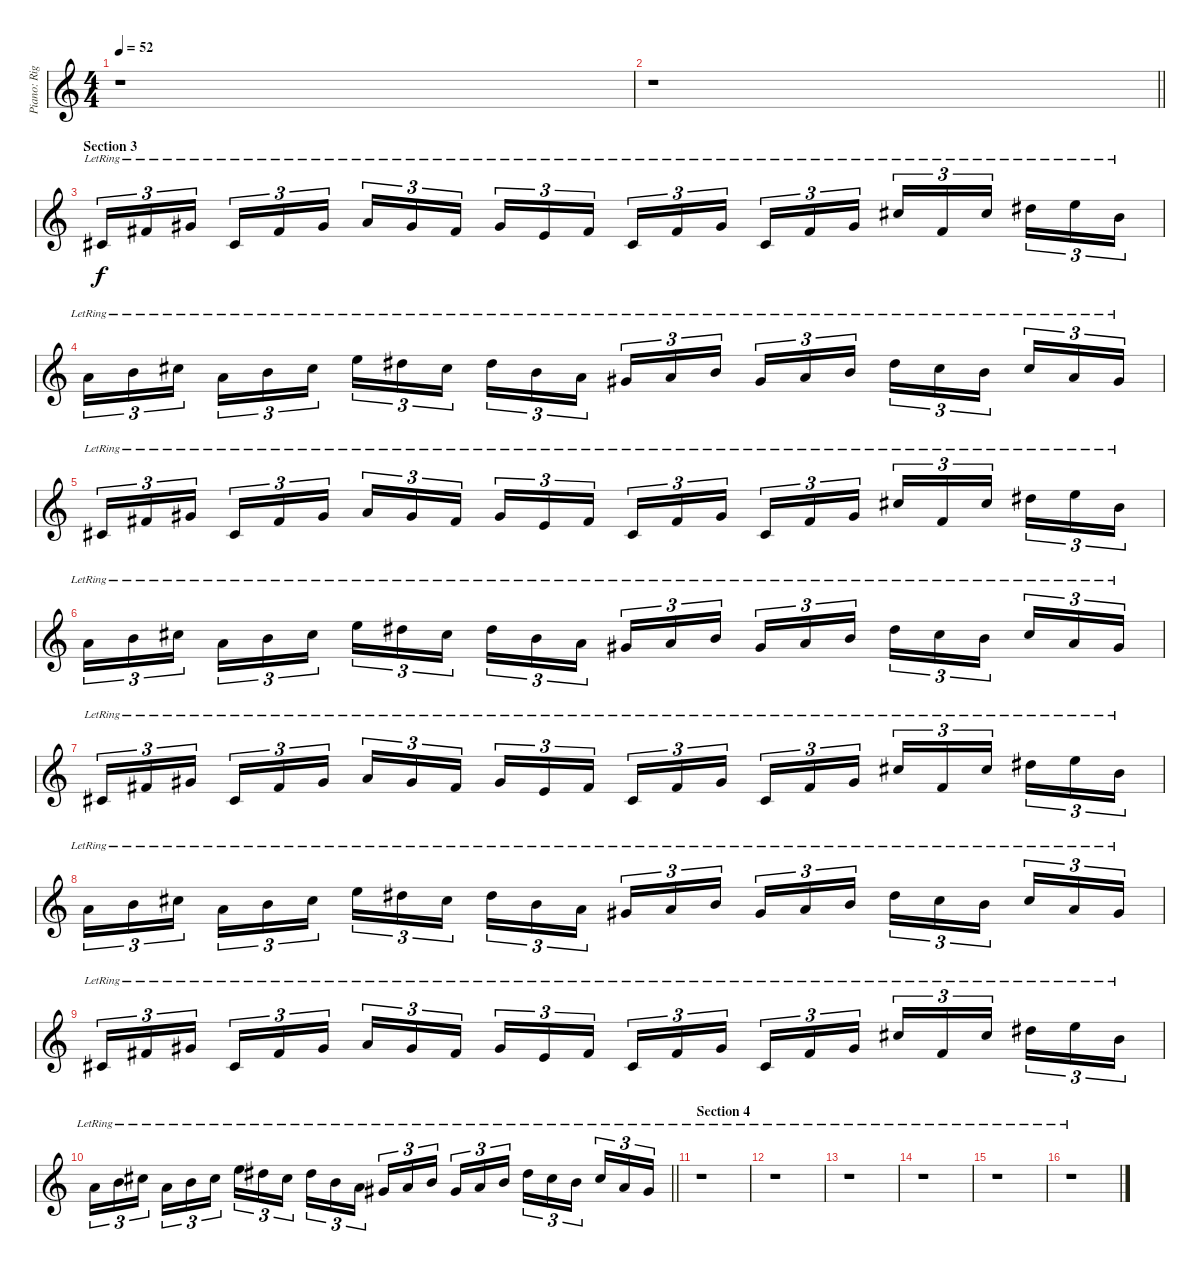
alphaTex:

\track ("Piano: Right Hand" "Piano: Rig") {instrument acousticgrandpiano}
\staff {score}
\tuning (E4 B3 G3 D3 A2 E2) {hide}
\ts (4 4)
\tempo 52
\clef g2
\ks c
r.1{dy f} |
\barLineRight lightlight
r.1 |
\section ("" "Section 3")
11.4{lr}.16{tu (3 2)} 11.3{lr}.16{tu (3 2)} 9.2{lr}.16{tu (3 2) beam splitsecondary} 11.4{lr}.16{tu (3 2)} 11.3{lr}.16{tu (3 2)} 9.2{lr}.16{tu (3 2)} 5.1{lr}.16{tu (3 2)} 9.2{lr}.16{tu (3 2)} 2.1{lr}.16{tu (3 2) beam splitsecondary} 9.2{lr}.16{tu (3 2)} 9.3{lr}.16{tu (3 2)} 2.1{lr}.16{tu (3 2)} 11.4{lr}.16{tu (3 2)} 11.3{lr}.16{tu (3 2)} 9.2{lr}.16{tu (3 2) beam splitsecondary} 11.4{lr}.16{tu (3 2)} 11.3{lr}.16{tu (3 2)} 9.2{lr}.16{tu (3 2)} 9.1{lr}.16{tu (3 2)} 11.3{lr}.16{tu (3 2)} 9.1{lr}.16{tu (3 2) beam splitsecondary} 11.1{lr}.16{tu (3 2)} 12.1{lr}.16{tu (3 2)} 12.2{lr}.16{tu (3 2)} |
19.4{lr}.16{tu (3 2)} 16.3{lr}.16{tu (3 2)} 14.2{lr}.16{tu (3 2) beam splitsecondary} 19.4{lr}.16{tu (3 2)} 16.3{lr}.16{tu (3 2)} 14.2{lr}.16{tu (3 2)} 12.1{lr}.16{tu (3 2)} 11.1{lr}.16{tu (3 2)} 14.2{lr}.16{tu (3 2) beam splitsecondary} 11.1{lr}.16{tu (3 2)} 16.3{lr}.16{tu (3 2)} 19.4{lr}.16{tu (3 2)} 18.4{lr}.16{tu (3 2)} 14.3{lr}.16{tu (3 2)} 12.2{lr}.16{tu (3 2) beam splitsecondary} 18.4{lr}.16{tu (3 2)} 14.3{lr}.16{tu (3 2)} 12.2{lr}.16{tu (3 2)} 11.1{lr}.16{tu (3 2)} 14.2{lr}.16{tu (3 2)} 16.3{lr}.16{tu (3 2) beam splitsecondary} 14.2{lr}.16{tu (3 2)} 19.4{lr}.16{tu (3 2)} 18.4{lr}.16{tu (3 2)} |
11.4{lr}.16{tu (3 2)} 11.3{lr}.16{tu (3 2)} 9.2{lr}.16{tu (3 2) beam splitsecondary} 11.4{lr}.16{tu (3 2)} 11.3{lr}.16{tu (3 2)} 9.2{lr}.16{tu (3 2)} 5.1{lr}.16{tu (3 2)} 9.2{lr}.16{tu (3 2)} 2.1{lr}.16{tu (3 2) beam splitsecondary} 9.2{lr}.16{tu (3 2)} 9.3{lr}.16{tu (3 2)} 2.1{lr}.16{tu (3 2)} 11.4{lr}.16{tu (3 2)} 11.3{lr}.16{tu (3 2)} 9.2{lr}.16{tu (3 2) beam splitsecondary} 11.4{lr}.16{tu (3 2)} 11.3{lr}.16{tu (3 2)} 9.2{lr}.16{tu (3 2)} 9.1{lr}.16{tu (3 2)} 11.3{lr}.16{tu (3 2)} 9.1{lr}.16{tu (3 2) beam splitsecondary} 11.1{lr}.16{tu (3 2)} 12.1{lr}.16{tu (3 2)} 12.2{lr}.16{tu (3 2)} |
19.4{lr}.16{tu (3 2)} 16.3{lr}.16{tu (3 2)} 14.2{lr}.16{tu (3 2) beam splitsecondary} 19.4{lr}.16{tu (3 2)} 16.3{lr}.16{tu (3 2)} 14.2{lr}.16{tu (3 2)} 12.1{lr}.16{tu (3 2)} 11.1{lr}.16{tu (3 2)} 14.2{lr}.16{tu (3 2) beam splitsecondary} 11.1{lr}.16{tu (3 2)} 16.3{lr}.16{tu (3 2)} 19.4{lr}.16{tu (3 2)} 18.4{lr}.16{tu (3 2)} 14.3{lr}.16{tu (3 2)} 12.2{lr}.16{tu (3 2) beam splitsecondary} 18.4{lr}.16{tu (3 2)} 14.3{lr}.16{tu (3 2)} 12.2{lr}.16{tu (3 2)} 11.1{lr}.16{tu (3 2)} 14.2{lr}.16{tu (3 2)} 16.3{lr}.16{tu (3 2) beam splitsecondary} 14.2{lr}.16{tu (3 2)} 19.4{lr}.16{tu (3 2)} 18.4{lr}.16{tu (3 2)} |
11.4{lr}.16{tu (3 2)} 11.3{lr}.16{tu (3 2)} 9.2{lr}.16{tu (3 2) beam splitsecondary} 11.4{lr}.16{tu (3 2)} 11.3{lr}.16{tu (3 2)} 9.2{lr}.16{tu (3 2)} 5.1{lr}.16{tu (3 2)} 9.2{lr}.16{tu (3 2)} 2.1{lr}.16{tu (3 2) beam splitsecondary} 9.2{lr}.16{tu (3 2)} 9.3{lr}.16{tu (3 2)} 2.1{lr}.16{tu (3 2)} 11.4{lr}.16{tu (3 2)} 11.3{lr}.16{tu (3 2)} 9.2{lr}.16{tu (3 2) beam splitsecondary} 11.4{lr}.16{tu (3 2)} 11.3{lr}.16{tu (3 2)} 9.2{lr}.16{tu (3 2)} 9.1{lr}.16{tu (3 2)} 11.3{lr}.16{tu (3 2)} 9.1{lr}.16{tu (3 2) beam splitsecondary} 11.1{lr}.16{tu (3 2)} 12.1{lr}.16{tu (3 2)} 12.2{lr}.16{tu (3 2)} |
19.4{lr}.16{tu (3 2)} 16.3{lr}.16{tu (3 2)} 14.2{lr}.16{tu (3 2) beam splitsecondary} 19.4{lr}.16{tu (3 2)} 16.3{lr}.16{tu (3 2)} 14.2{lr}.16{tu (3 2)} 12.1{lr}.16{tu (3 2)} 11.1{lr}.16{tu (3 2)} 14.2{lr}.16{tu (3 2) beam splitsecondary} 11.1{lr}.16{tu (3 2)} 16.3{lr}.16{tu (3 2)} 19.4{lr}.16{tu (3 2)} 18.4{lr}.16{tu (3 2)} 14.3{lr}.16{tu (3 2)} 12.2{lr}.16{tu (3 2) beam splitsecondary} 18.4{lr}.16{tu (3 2)} 14.3{lr}.16{tu (3 2)} 12.2{lr}.16{tu (3 2)} 11.1{lr}.16{tu (3 2)} 14.2{lr}.16{tu (3 2)} 16.3{lr}.16{tu (3 2) beam splitsecondary} 14.2{lr}.16{tu (3 2)} 19.4{lr}.16{tu (3 2)} 18.4{lr}.16{tu (3 2)} |
11.4{lr}.16{tu (3 2)} 11.3{lr}.16{tu (3 2)} 9.2{lr}.16{tu (3 2) beam splitsecondary} 11.4{lr}.16{tu (3 2)} 11.3{lr}.16{tu (3 2)} 9.2{lr}.16{tu (3 2)} 5.1{lr}.16{tu (3 2)} 9.2{lr}.16{tu (3 2)} 2.1{lr}.16{tu (3 2) beam splitsecondary} 9.2{lr}.16{tu (3 2)} 9.3{lr}.16{tu (3 2)} 2.1{lr}.16{tu (3 2)} 11.4{lr}.16{tu (3 2)} 11.3{lr}.16{tu (3 2)} 9.2{lr}.16{tu (3 2) beam splitsecondary} 11.4{lr}.16{tu (3 2)} 11.3{lr}.16{tu (3 2)} 9.2{lr}.16{tu (3 2)} 9.1{lr}.16{tu (3 2)} 11.3{lr}.16{tu (3 2)} 9.1{lr}.16{tu (3 2) beam splitsecondary} 11.1{lr}.16{tu (3 2)} 12.1{lr}.16{tu (3 2)} 12.2{lr}.16{tu (3 2)} |
\barLineRight lightlight
19.4{lr}.16{tu (3 2)} 16.3{lr}.16{tu (3 2)} 14.2{lr}.16{tu (3 2) beam splitsecondary} 19.4{lr}.16{tu (3 2)} 16.3{lr}.16{tu (3 2)} 14.2{lr}.16{tu (3 2)} 12.1{lr}.16{tu (3 2)} 11.1{lr}.16{tu (3 2)} 14.2{lr}.16{tu (3 2) beam splitsecondary} 11.1{lr}.16{tu (3 2)} 16.3{lr}.16{tu (3 2)} 19.4{lr}.16{tu (3 2)} 18.4{lr}.16{tu (3 2)} 14.3{lr}.16{tu (3 2)} 12.2{lr}.16{tu (3 2) beam splitsecondary} 18.4{lr}.16{tu (3 2)} 14.3{lr}.16{tu (3 2)} 12.2{lr}.16{tu (3 2)} 11.1{lr}.16{tu (3 2)} 14.2{lr}.16{tu (3 2)} 16.3{lr}.16{tu (3 2) beam splitsecondary} 14.2{lr}.16{tu (3 2)} 19.4{lr}.16{tu (3 2)} 18.4{lr}.16{tu (3 2)} |
\section ("" "Section 4")
r.1 |
r.1 |
r.1 |
r.1 |
r.1 |
r.1
